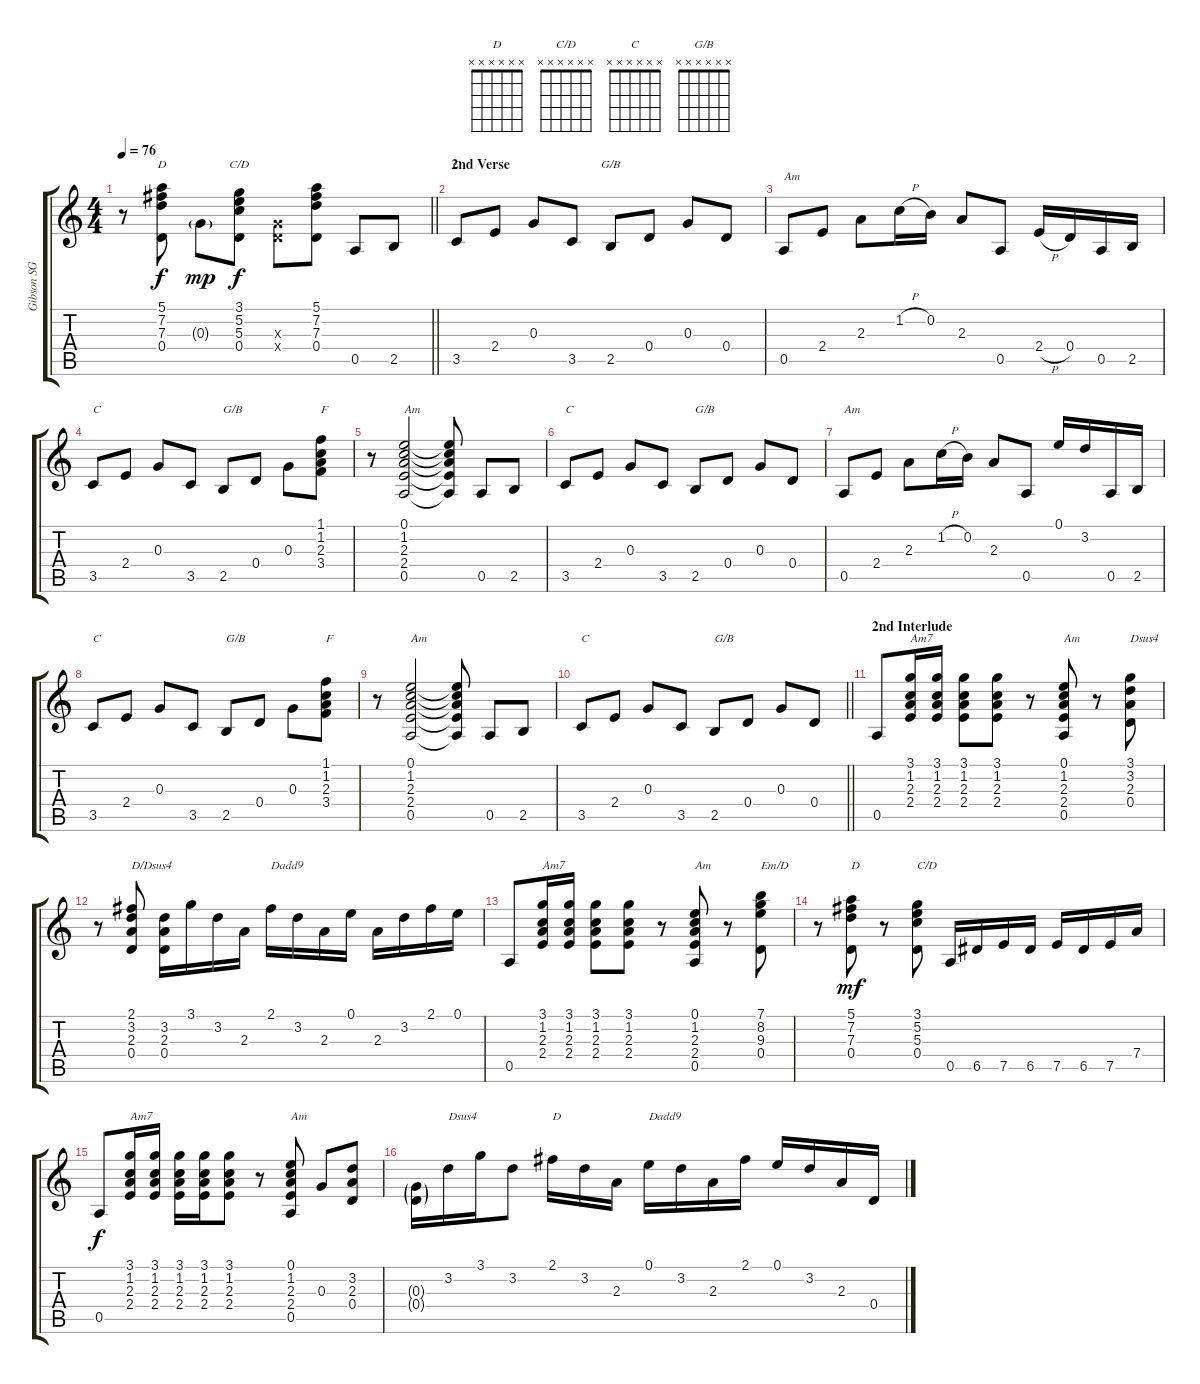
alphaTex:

\track ("Gibson SG 12 Strings" "Gibson SG ") {instrument overdrivenguitar}
\staff {score tabs}
\tuning (E4 B3 G3 D3 A2 E2) {hide}
\chord ("D" x x x x x x)
\chord ("C/D" x x x x x x)
\chord ("C" x x x x x x)
\chord ("G/B" x x x x x x)
\ts (4 4)
\tempo 76
\clef g2
\barLineRight lightlight
\ks c
r.8{dy f} (5.1 7.2 7.3 0.4).8{ch "D"} 0.3{g}.8{dy mp} (3.1 5.2 5.3 0.4).8{ch "C/D" dy f} (0.3{x} 0.4{x}).8 (5.1 7.2 7.3 0.4).8 0.5.8 2.5.8 |
\section ("" "2nd Verse")
3.5.8{ch "C"} 2.4.8 0.3.8 3.5.8 2.5.8{ch "G/B"} 0.4.8 0.3.8 0.4.8 |
0.5.8{txt "Am"} 2.4.8 2.3.8 1.2{h}.16 0.2.16 2.3.8 0.5.8 2.4{h}.16 0.4.16 0.5.16 2.5.16 |
3.5.8{txt "C"} 2.4.8 0.3.8 3.5.8 2.5.8{txt "G/B"} 0.4.8 0.3.8 (1.1 1.2 2.3 3.4).8{txt "F"} |
r.8 (0.1 1.2 2.3 2.4 0.5).2{txt "Am"} (0.1{t} 1.2{t} 2.3{t} 2.4{t} 0.5{t}).8 0.5.8 2.5.8 |
3.5.8{txt "C"} 2.4.8 0.3.8 3.5.8 2.5.8{txt "G/B"} 0.4.8 0.3.8 0.4.8 |
0.5.8{txt "Am"} 2.4.8 2.3.8 1.2{h}.16 0.2.16 2.3.8 0.5.8 0.1.16 3.2.16 0.5.16 2.5.16 |
3.5.8{txt "C"} 2.4.8 0.3.8 3.5.8 2.5.8{txt "G/B"} 0.4.8 0.3.8 (1.1 1.2 2.3 3.4).8{txt "F"} |
r.8 (0.1 1.2 2.3 2.4 0.5).2{txt "Am"} (0.1{t} 1.2{t} 2.3{t} 2.4{t} 0.5{t}).8 0.5.8 2.5.8 |
\barLineRight lightlight
3.5.8{txt "C"} 2.4.8 0.3.8 3.5.8 2.5.8{txt "G/B"} 0.4.8 0.3.8 0.4.8 |
\section ("" "2nd Interlude")
0.5.8 (3.1 1.2 2.3 2.4).16{txt "Am7"} (3.1 1.2 2.3 2.4).16 (3.1 1.2 2.3 2.4).8 (3.1 1.2 2.3 2.4).8 r.8 (0.1 1.2 2.3 2.4 0.5).8{txt "Am"} r.8 (3.1 3.2 2.3 0.4).8{txt "Dsus4"} |
r.8 (2.1 3.2 2.3 0.4).8{txt "D/Dsus4"} (3.2 2.3 0.4).16 3.1.16 3.2.16 2.3.16 2.1.16{txt "Dadd9"} 3.2.16 2.3.16 0.1.16 2.3.16 3.2.16 2.1.16 0.1.16 |
0.5.8 (3.1 1.2 2.3 2.4).16{txt "Am7"} (3.1 1.2 2.3 2.4).16 (3.1 1.2 2.3 2.4).8 (3.1 1.2 2.3 2.4).8 r.8 (0.1 1.2 2.3 2.4 0.5).8{txt "Am"} r.8 (7.1 8.2 9.3 0.4).8{txt "Em/D"} |
r.8 (5.1 7.2 7.3 0.4).8{txt "D" dy mf} r.8 (3.1 5.2 5.3 0.4).8{txt "C/D"} 0.5.16 6.5.16 7.5.16 6.5.16 7.5.16 6.5.16 7.5.16 7.4.16 |
0.5.8{dy f} (3.1 1.2 2.3 2.4).16{txt "Am7"} (3.1 1.2 2.3 2.4).16 (3.1 1.2 2.3 2.4).16 (3.1 1.2 2.3 2.4).16 (3.1 1.2 2.3 2.4).8 r.8 (0.1 1.2 2.3 2.4 0.5).8{txt "Am"} 0.3.8 (3.2 2.3 0.4).8 |
(0.3{g} 0.4{g}).16 3.2.16{txt "Dsus4"} 3.1.16 3.2.8 2.1.16{txt "D"} 3.2.16 2.3.16 0.1.16{txt "Dadd9"} 3.2.16 2.3.16 2.1.16 0.1.16 3.2.16 2.3.16 0.4.16
